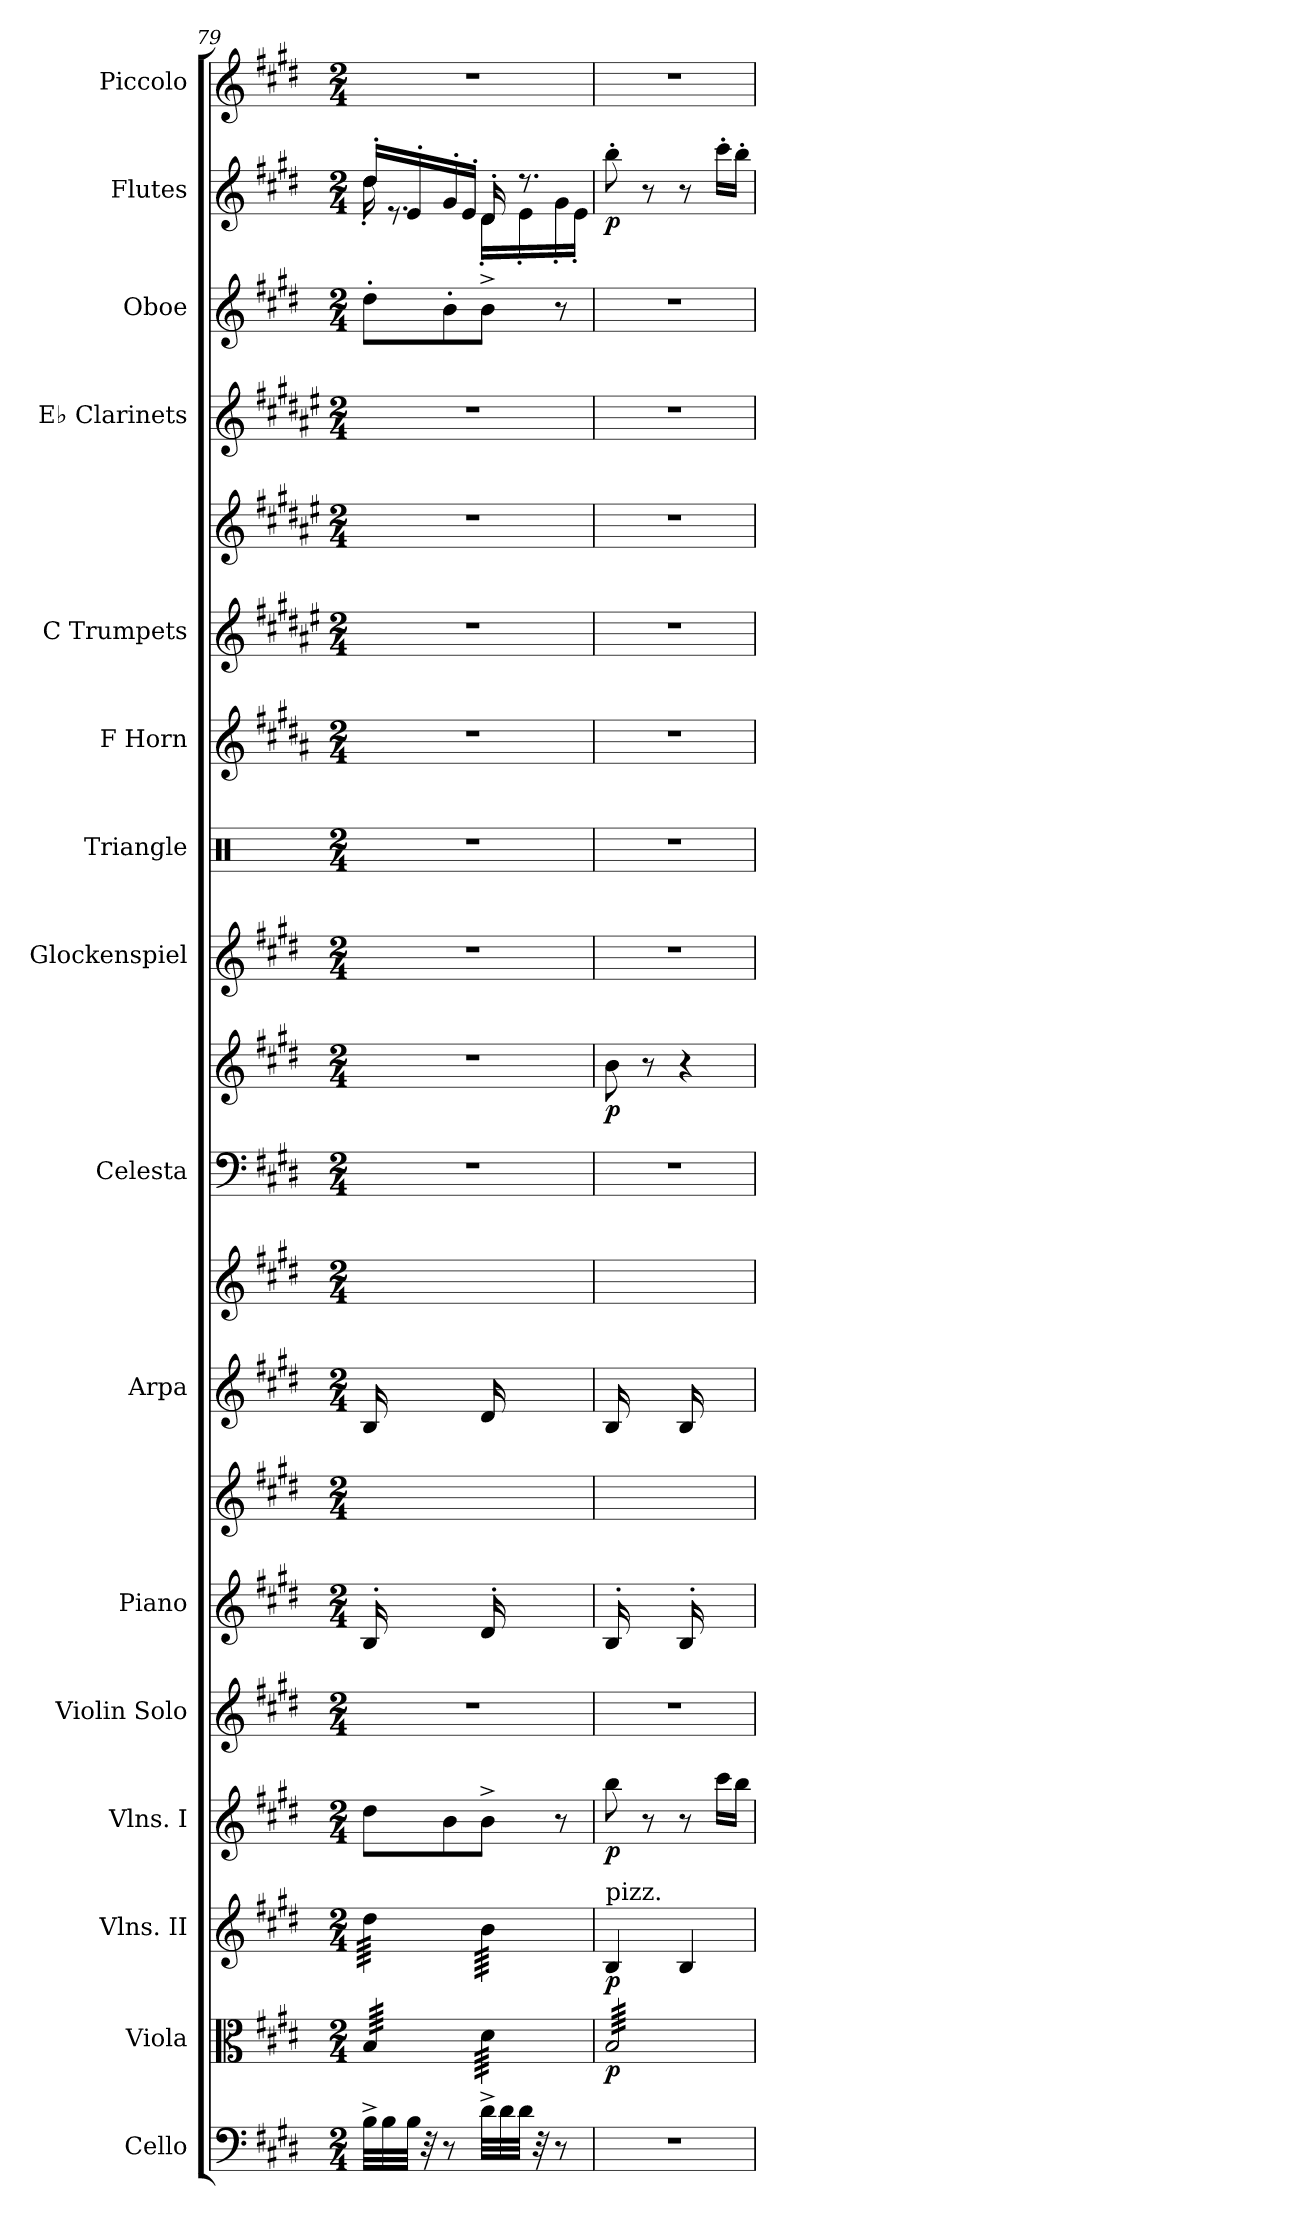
**kern	**kern	**dynam	**kern	**dynam	**kern	**dynam	**kern	**kern	**kern	**kern	**kern	**kern	**kern	**dynam	**kern	**kern	**kern	**kern	**kern	**kern	**kern	**kern	**dynam	**kern
*part16	*part15	*part15	*part14	*part14	*part13	*part13	*part12	*part11	*part11	*part10	*part10	*part9	*part9	*part9	*part8	*part7	*part6	*part5	*part5	*part4	*part3	*part2	*part2	*part1
*staff20	*staff19	*staff19	*staff18	*staff18	*staff17	*staff17	*staff16	*staff15	*staff14	*staff13	*staff12	*staff11	*staff10	*staff10/11	*staff9	*staff8	*staff7	*staff6	*staff5	*staff4	*staff3	*staff2	*staff2	*staff1
*I"Cello	*I"Viola	*	*I"Vlns. II	*	*I"Vlns. I	*	*I"Violin Solo	*I"Piano	*	*I"Arpa	*	*I"Celesta	*	*	*I"Glockenspiel	*I"Triangle	*I"F Horn	*I"C Trumpets	*	*I"E♭ Clarinets	*I"Oboe	*I"Flutes	*	*I"Piccolo
*	*	*	*I'Vlns. II	*	*I'Vlns. I	*	*I'Vln. solo	*I'Pno.	*	*I'Arpa	*	*I'Cel.	*	*	*I'Glock.	*I'Trgl.	*I'F Hn.	*I'C Tpt.	*	*I'E♭ Cl.	*I'Ob.	*I'Fl.	*	*I'Picc.
*clefF4	*clefC3	*	*clefG2	*	*clefG2	*	*clefG2	*clefG2	*clefG2	*clefG2	*clefG2	*clefF4	*clefG2	*	*clefG2	*clefX	*clefG2	*clefG2	*clefG2	*clefG2	*clefG2	*clefG2	*	*clefG2
*	*	*	*	*	*	*	*	*	*	*	*	*ITrd-7c-12	*ITrd-7c-12	*	*ITrd-14c-24	*	*ITrd4c7	*ITrd1c2	*ITrd1c2	*ITrd1c2	*	*	*	*ITrd-7c-12
*k[f#c#g#d#]	*k[f#c#g#d#]	*	*k[f#c#g#d#]	*	*k[f#c#g#d#]	*	*k[f#c#g#d#]	*k[f#c#g#d#]	*k[f#c#g#d#]	*k[f#c#g#d#]	*k[f#c#g#d#]	*k[f#c#g#d#]	*k[f#c#g#d#]	*	*k[f#c#g#d#]	*k[]	*k[f#c#g#d#]	*k[f#c#g#d#]	*k[f#c#g#d#]	*k[f#c#g#d#]	*k[f#c#g#d#]	*k[f#c#g#d#]	*	*k[f#c#g#d#]
*M2/4	*M2/4	*	*M2/4	*	*M2/4	*	*M2/4	*M2/4	*M2/4	*M2/4	*M2/4	*M2/4	*M2/4	*	*M2/4	*M2/4	*M2/4	*M2/4	*M2/4	*M2/4	*M2/4	*M2/4	*	*M2/4
=79	=79	=79	=79	=79	=79	=79	=79	=79	=79	=79	=79	=79	=79	=79	=79	=79	=79	=79	=79	=79	=79	=79	=79	=79
*	*	*	*	*	*	*	*	*^	*	*^	*	*	*	*	*	*	*	*	*	*	*	*^	*	*
*	*tremolo	*	*	*	*	*	*	*	*	*	*	*	*	*	*	*	*	*	*	*	*	*	*	*	*	*	*
*	*	*	*tremolo	*	*	*	*	*	*	*	*	*	*	*	*	*	*	*	*	*	*	*	*	*	*	*	*
32B^\LLL	64B/LLLL	.	64dd#\LLLL	.	8dd#\L	.	2r	16B'/LL	2ryy	16ryy	16B/LL	2ryy	16ryy	2r	2r	.	2r	2r	2r	2r	2r	2r	8dd#'\L	16dd#'/LL	16dd#'\	.	2r
.	64B/	.	64dd#\	.	.	.	.	.	.	.	.	.	.	.	.	.	.	.	.	.	.	.	.	.	.	.	.
32B\	64B/	.	64dd#\	.	.	.	.	.	.	.	.	.	.	.	.	.	.	.	.	.	.	.	.	.	.	.	.
.	64B/	.	64dd#\	.	.	.	.	.	.	.	.	.	.	.	.	.	.	.	.	.	.	.	.	.	.	.	.
32B\JJJ	64B/	.	64dd#\	.	.	.	.	8.ryy	.	16e'\	8.ryy	.	16e\	.	.	.	.	.	.	.	.	.	.	16e'/	8.re	.	.
.	64B/	.	64dd#\	.	.	.	.	.	.	.	.	.	.	.	.	.	.	.	.	.	.	.	.	.	.	.	.
32r	64B/	.	64dd#\	.	.	.	.	.	.	.	.	.	.	.	.	.	.	.	.	.	.	.	.	.	.	.	.
.	64B/	.	64dd#\	.	.	.	.	.	.	.	.	.	.	.	.	.	.	.	.	.	.	.	.	.	.	.	.
8r	64B/	.	64dd#\	.	8b\	.	.	.	.	16g#'\	.	.	16a-X\	.	.	.	.	.	.	.	.	.	8b'\	16g#'/	.	.	.
.	64B/	.	64dd#\	.	.	.	.	.	.	.	.	.	.	.	.	.	.	.	.	.	.	.	.	.	.	.	.
.	64B/	.	64dd#\	.	.	.	.	.	.	.	.	.	.	.	.	.	.	.	.	.	.	.	.	.	.	.	.
.	64B/	.	64dd#\	.	.	.	.	.	.	.	.	.	.	.	.	.	.	.	.	.	.	.	.	.	.	.	.
.	64B/	.	64dd#\	.	.	.	.	.	.	16e'\JJ	.	.	16e\JJ	.	.	.	.	.	.	.	.	.	.	16e'/JJ	.	.	.
.	64B/	.	64dd#\	.	.	.	.	.	.	.	.	.	.	.	.	.	.	.	.	.	.	.	.	.	.	.	.
.	64B/	.	64dd#\	.	.	.	.	.	.	.	.	.	.	.	.	.	.	.	.	.	.	.	.	.	.	.	.
.	64B/JJJJ	.	64dd#\JJJJ	.	.	.	.	.	.	.	.	.	.	.	.	.	.	.	.	.	.	.	.	.	.	.	.
32d#^\LLL	64d#\LLLL	.	64b\LLLL	.	8b^\J	.	.	16d#'/LL	.	16ryy	16d#/LL	.	16ryy	.	.	.	.	.	.	.	.	.	8b^\J	16d#'/	16d#'\LL	.	.
.	64d#\	.	64b\	.	.	.	.	.	.	.	.	.	.	.	.	.	.	.	.	.	.	.	.	.	.	.	.
32d#\	64d#\	.	64b\	.	.	.	.	.	.	.	.	.	.	.	.	.	.	.	.	.	.	.	.	.	.	.	.
.	64d#\	.	64b\	.	.	.	.	.	.	.	.	.	.	.	.	.	.	.	.	.	.	.	.	.	.	.	.
32d#\JJJ	64d#\	.	64b\	.	.	.	.	8.ryy	.	16e'\	8.ryy	.	16e\	.	.	.	.	.	.	.	.	.	.	8.r	16e'\	.	.
.	64d#\	.	64b\	.	.	.	.	.	.	.	.	.	.	.	.	.	.	.	.	.	.	.	.	.	.	.	.
32r	64d#\	.	64b\	.	.	.	.	.	.	.	.	.	.	.	.	.	.	.	.	.	.	.	.	.	.	.	.
.	64d#\	.	64b\	.	.	.	.	.	.	.	.	.	.	.	.	.	.	.	.	.	.	.	.	.	.	.	.
8r	64d#\	.	64b\	.	8r	.	.	.	.	16g#'\	.	.	16a-\	.	.	.	.	.	.	.	.	.	8r	.	16g#'\	.	.
.	64d#\	.	64b\	.	.	.	.	.	.	.	.	.	.	.	.	.	.	.	.	.	.	.	.	.	.	.	.
.	64d#\	.	64b\	.	.	.	.	.	.	.	.	.	.	.	.	.	.	.	.	.	.	.	.	.	.	.	.
.	64d#\	.	64b\	.	.	.	.	.	.	.	.	.	.	.	.	.	.	.	.	.	.	.	.	.	.	.	.
.	64d#\	.	64b\	.	.	.	.	.	.	16e'\JJ	.	.	16e\JJ	.	.	.	.	.	.	.	.	.	.	.	16e'\JJ	.	.
.	64d#\	.	64b\	.	.	.	.	.	.	.	.	.	.	.	.	.	.	.	.	.	.	.	.	.	.	.	.
.	64d#\	.	64b\	.	.	.	.	.	.	.	.	.	.	.	.	.	.	.	.	.	.	.	.	.	.	.	.
.	64d#\JJJJ	.	64b\JJJJ	.	.	.	.	.	.	.	.	.	.	.	.	.	.	.	.	.	.	.	.	.	.	.	.
*	*	*	*Xtremolo	*	*	*	*	*	*	*	*	*	*	*	*	*	*	*	*	*	*	*	*	*	*	*	*
!!LO:PB:g=z
=80	=80	=80	=80	=80	=80	=80	=80	=80	=80	=80	=80	=80	=80	=80	=80	=80	=80	=80	=80	=80	=80	=80	=80	=80	=80	=80	=80
!	!	!	!LO:TX:a:t=pizz.	!	!	!	!	!	!	!	!	!	!	!	!	!	!	!	!	!	!	!	!	!	!	!	!
!	!	!LO:DY:b	!	!LO:DY:b	!	!LO:DY:b	!	!	!	!	!	!	!	!	!	!LO:DY:b	!	!	!	!	!	!	!	!	!	!LO:DY:b	!
*	*	*	*	*	*	*	*	*	*	*	*	*	*	*	*	*	*	*	*	*	*	*	*	*v	*v	*	*
2r	64B/LLLL	p	4B/	p	8bb\	p	2r	16B'/LL	2ryy	16ryy	16B/LL	2ryy	16ryy	2r	8bb\	p	2r	2r	2r	2r	2r	2r	2r	8bb'\	p	2r
.	64B/	.	.	.	.	.	.	.	.	.	.	.	.	.	.	.	.	.	.	.	.	.	.	.	.	.
.	64B/	.	.	.	.	.	.	.	.	.	.	.	.	.	.	.	.	.	.	.	.	.	.	.	.	.
.	64B/	.	.	.	.	.	.	.	.	.	.	.	.	.	.	.	.	.	.	.	.	.	.	.	.	.
.	64B/	.	.	.	.	.	.	8.ryy	.	16g#'\	8.ryy	.	16a-X\	.	.	.	.	.	.	.	.	.	.	.	.	.
.	64B/	.	.	.	.	.	.	.	.	.	.	.	.	.	.	.	.	.	.	.	.	.	.	.	.	.
.	64B/	.	.	.	.	.	.	.	.	.	.	.	.	.	.	.	.	.	.	.	.	.	.	.	.	.
.	64B/	.	.	.	.	.	.	.	.	.	.	.	.	.	.	.	.	.	.	.	.	.	.	.	.	.
.	64B/	.	.	.	8r	.	.	.	.	16b'\	.	.	16b\	.	8r	.	.	.	.	.	.	.	.	8r	.	.
.	64B/	.	.	.	.	.	.	.	.	.	.	.	.	.	.	.	.	.	.	.	.	.	.	.	.	.
.	64B/	.	.	.	.	.	.	.	.	.	.	.	.	.	.	.	.	.	.	.	.	.	.	.	.	.
.	64B/	.	.	.	.	.	.	.	.	.	.	.	.	.	.	.	.	.	.	.	.	.	.	.	.	.
.	64B/	.	.	.	.	.	.	.	.	16g#'\JJ	.	.	16a-\JJ	.	.	.	.	.	.	.	.	.	.	.	.	.
.	64B/	.	.	.	.	.	.	.	.	.	.	.	.	.	.	.	.	.	.	.	.	.	.	.	.	.
.	64B/	.	.	.	.	.	.	.	.	.	.	.	.	.	.	.	.	.	.	.	.	.	.	.	.	.
.	64B/	.	.	.	.	.	.	.	.	.	.	.	.	.	.	.	.	.	.	.	.	.	.	.	.	.
.	64B/	.	4B/	.	8r	.	.	16B'/LL	.	16ryy	16B/LL	.	16ryy	.	4r	.	.	.	.	.	.	.	.	8r	.	.
.	64B/	.	.	.	.	.	.	.	.	.	.	.	.	.	.	.	.	.	.	.	.	.	.	.	.	.
.	64B/	.	.	.	.	.	.	.	.	.	.	.	.	.	.	.	.	.	.	.	.	.	.	.	.	.
.	64B/	.	.	.	.	.	.	.	.	.	.	.	.	.	.	.	.	.	.	.	.	.	.	.	.	.
.	64B/	.	.	.	.	.	.	8.ryy	.	16g#'\	8.ryy	.	16a-\	.	.	.	.	.	.	.	.	.	.	.	.	.
.	64B/	.	.	.	.	.	.	.	.	.	.	.	.	.	.	.	.	.	.	.	.	.	.	.	.	.
.	64B/	.	.	.	.	.	.	.	.	.	.	.	.	.	.	.	.	.	.	.	.	.	.	.	.	.
.	64B/	.	.	.	.	.	.	.	.	.	.	.	.	.	.	.	.	.	.	.	.	.	.	.	.	.
.	64B/	.	.	.	16ccc#\LL	.	.	.	.	16b'\	.	.	16b\	.	.	.	.	.	.	.	.	.	.	16ccc#'\LL	.	.
.	64B/	.	.	.	.	.	.	.	.	.	.	.	.	.	.	.	.	.	.	.	.	.	.	.	.	.
.	64B/	.	.	.	.	.	.	.	.	.	.	.	.	.	.	.	.	.	.	.	.	.	.	.	.	.
.	64B/	.	.	.	.	.	.	.	.	.	.	.	.	.	.	.	.	.	.	.	.	.	.	.	.	.
.	64B/	.	.	.	16bb\JJ	.	.	.	.	16g#'\JJ	.	.	16a-\JJ	.	.	.	.	.	.	.	.	.	.	16bb'\JJ	.	.
.	64B/	.	.	.	.	.	.	.	.	.	.	.	.	.	.	.	.	.	.	.	.	.	.	.	.	.
.	64B/	.	.	.	.	.	.	.	.	.	.	.	.	.	.	.	.	.	.	.	.	.	.	.	.	.
.	64B/JJJJ	.	.	.	.	.	.	.	.	.	.	.	.	.	.	.	.	.	.	.	.	.	.	.	.	.
*	*Xtremolo	*	*	*	*	*	*	*	*	*	*	*	*	*	*	*	*	*	*	*	*	*	*	*	*	*
*	*	*	*	*	*	*	*	*v	*v	*	*v	*v	*	*	*	*	*	*	*	*	*	*	*	*	*	*
=	=	=	=	=	=	=	=	=	=	=	=	=	=	=	=	=	=	=	=	=	=	=	=	=
*-	*-	*-	*-	*-	*-	*-	*-	*-	*-	*-	*-	*-	*-	*-	*-	*-	*-	*-	*-	*-	*-	*-	*-	*-
